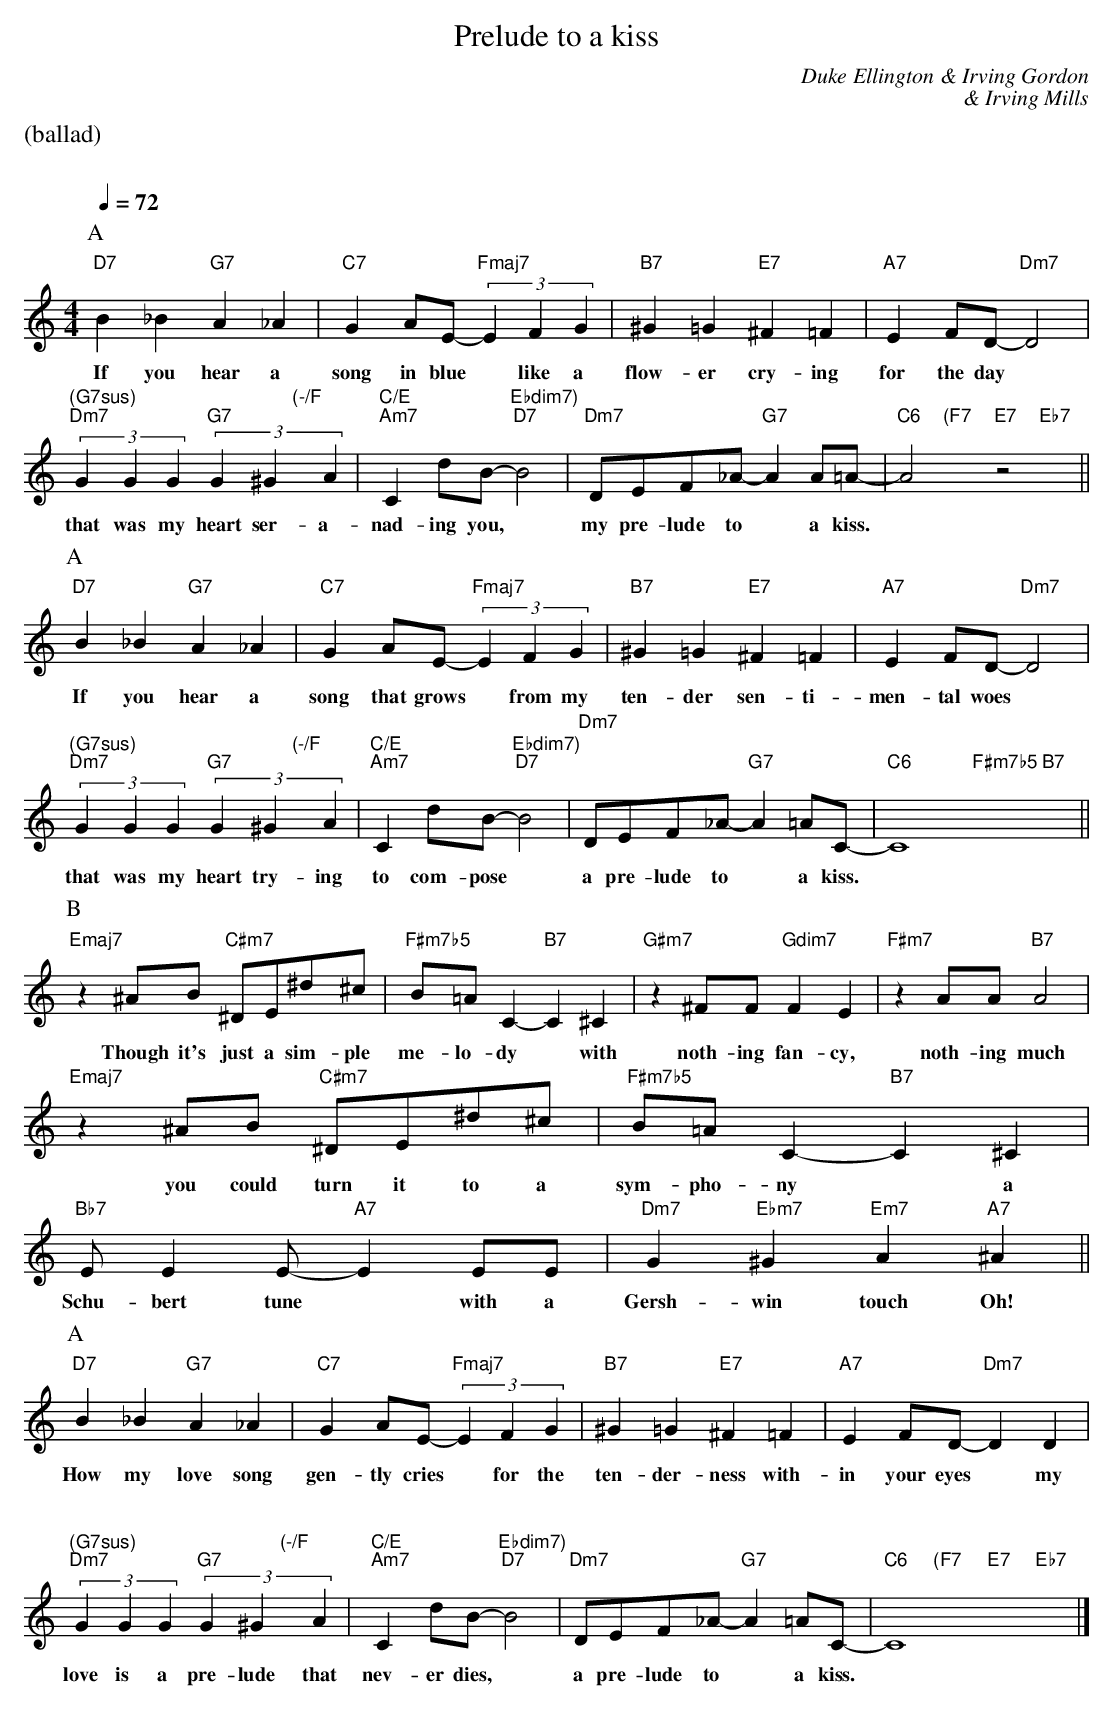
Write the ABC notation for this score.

X:1
T:Prelude to a kiss
M:4/4
L:1/4
C:Duke Ellington & Irving Gordon
C:& Irving Mills
Q:1/4=72
%%staves (chords melody)
K:C
%%text (ballad)
%%vskip 20
P:A
V:chords
"D7"x2 "G7"x2 | "C7"x2 "Fmaj7"x2 | "B7"x2 "E7"x2 | "A7"x2 "Dm7"x2 |
"(G7sus)""Dm7"x2 "G7"x"(-/F"" "x | "C/E""Am7"x2 "Ebdim7)""D7"x2 | "Dm7"x2 "G7"x2 | "C6"x"(F7"x "E7"x"Eb7"x ||
V:melody
B_B A_A | GA/E/- (3EFG | ^G=G ^F=F | EF/D/- D2 |
w:If you hear a song in blue * like a flow-er cry-ing for the day*
(3GGG (3G^GA | Cd/B/- B2 | D/E/F/_A/- AA/=A/- | A2 z2 ||
w:that was my heart ser-a-nad-ing you, * my pre-lude to * a kiss.*
P:A
V:chords
"D7"x2 "G7"x2 | "C7"x2 "Fmaj7"x2 | "B7"x2 "E7"x2 | "A7"x2 "Dm7"x2 |
"(G7sus)""Dm7"x2 "G7"x"(-/F"" "x | "C/E""Am7"x2 "Ebdim7)""D7"x2 | "Dm7"x2 "G7"x2 | "C6"xx "F#m7b5"x"B7"x ||
V:melody
B_B A_A | GA/E/- (3EFG | ^G=G ^F=F | EF/D/- D2 |
w:If you hear a song that grows * from my ten-der sen-ti-men-tal woes*
(3GGG (3G^GA | Cd/B/- B2 | D/E/F/_A/- A=A/C/- | C4 ||
w:that was my heart try-ing to com-pose * a pre-lude to * a kiss.*
P:B
V:chords
"Emaj7"x2 "C#m7"x2 | "F#m7b5"x2 "B7"x2 | "G#m7"x2 "Gdim7"x2 | "F#m7"x2 "B7"x2 |
"Emaj7"x2 "C#m7"x2 | "F#m7b5"x2 "B7"x2 | "Bb7"x2 "A7"x2 | "Dm7"x"Ebm7"x "Em7"x"A7"x ||
V:melody
z^A/B/ ^D/E/^d/^c/ | B/=A/C- C^C | z^F/F/ FE | zA/A/ A2 |
w:Though it's just a sim-ple me-lo-dy * with noth-ing fan-cy, noth-ing much
z^A/B/ ^D/E/^d/^c/ | B/=A/C- C^C | E/EE/- EE/E/ | G^G A^A ||
w:you could turn it to a sym-pho-ny * a Schu-bert tune * with a Gersh-win touch Oh!
P:A
V:chords
"D7"x2 "G7"x2 | "C7"x2 "Fmaj7"x2 | "B7"x2 "E7"x2 | "A7"x2 "Dm7"x2 |
"(G7sus)""Dm7"x2 "G7"x"(-/F"" "x | "C/E""Am7"x2 "Ebdim7)""D7"x2 | "Dm7"x2 "G7"x2 | "C6"x"(F7"x "E7"x"Eb7"x |]
V:melody
B_B A_A | GA/E/- (3EFG | ^G=G ^F=F | EF/D/- DD |
w:How my love song gen-tly cries * for the ten-der-ness with-in your eyes * my
(3GGG (3G^GA | Cd/B/- B2 | D/E/F/_A/- A=A/C/- | C4 |]
w:love is a pre-lude that nev-er dies, * a pre-lude to * a kiss.*
